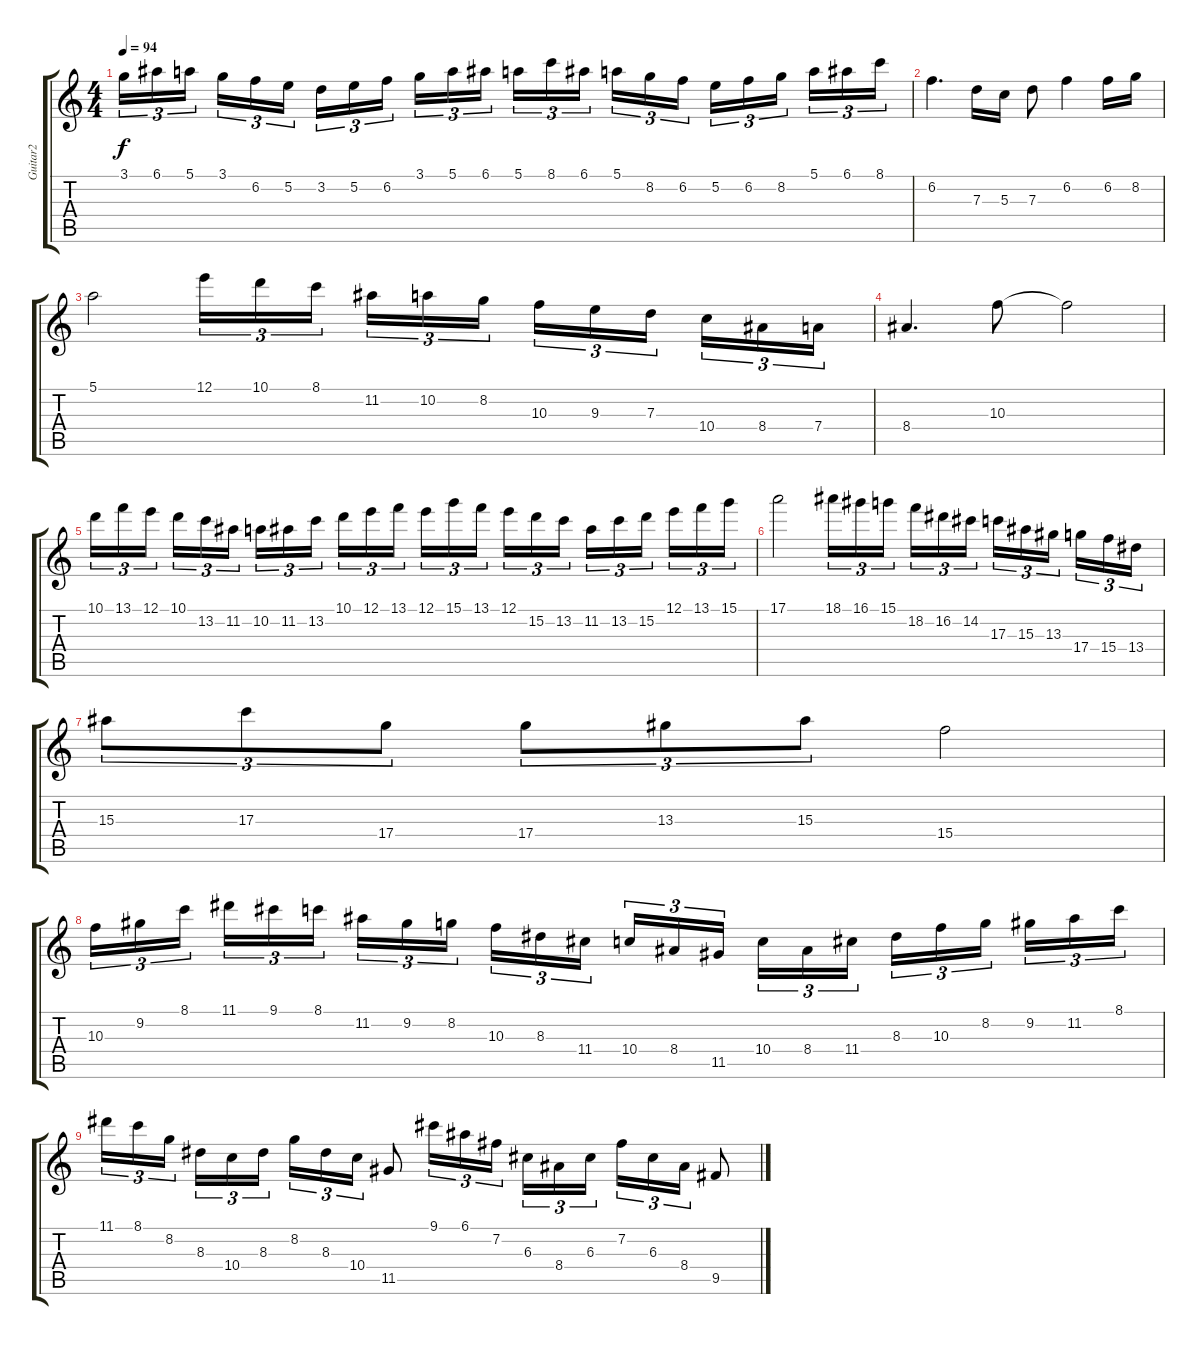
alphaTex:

\track ("Guitar2" "Guitar2") {instrument overdrivenguitar}
\staff {score tabs}
\tuning (E4 B3 G3 D3 A2 E2) {hide}
\ts (4 4)
\tempo 94
\clef g2
\ks c
3.1.16{tu (3 2) dy f} 6.1.16{tu (3 2)} 5.1.16{tu (3 2) beam splitsecondary} 3.1.16{tu (3 2)} 6.2.16{tu (3 2)} 5.2.16{tu (3 2)} 3.2.16{tu (3 2)} 5.2.16{tu (3 2)} 6.2.16{tu (3 2) beam splitsecondary} 3.1.16{tu (3 2)} 5.1.16{tu (3 2)} 6.1.16{tu (3 2)} 5.1.16{tu (3 2)} 8.1.16{tu (3 2)} 6.1.16{tu (3 2) beam splitsecondary} 5.1.16{tu (3 2)} 8.2.16{tu (3 2)} 6.2.16{tu (3 2)} 5.2.16{tu (3 2)} 6.2.16{tu (3 2)} 8.2.16{tu (3 2) beam splitsecondary} 5.1.16{tu (3 2)} 6.1.16{tu (3 2)} 8.1.16{tu (3 2)} |
6.2.4{d} 7.3.16 5.3.16 7.3.8 6.2.4 6.2.16 8.2.16 |
5.1.2 12.1.16{tu (3 2)} 10.1.16{tu (3 2)} 8.1.16{tu (3 2) beam splitsecondary} 11.2.16{tu (3 2)} 10.2.16{tu (3 2)} 8.2.16{tu (3 2)} 10.3.16{tu (3 2)} 9.3.16{tu (3 2)} 7.3.16{tu (3 2) beam splitsecondary} 10.4.16{tu (3 2)} 8.4.16{tu (3 2)} 7.4.16{tu (3 2)} |
8.4.4{d} 10.3.8 10.3{t}.2 |
10.1.16{tu (3 2)} 13.1.16{tu (3 2)} 12.1.16{tu (3 2) beam splitsecondary} 10.1.16{tu (3 2)} 13.2.16{tu (3 2)} 11.2.16{tu (3 2)} 10.2.16{tu (3 2)} 11.2.16{tu (3 2)} 13.2.16{tu (3 2) beam splitsecondary} 10.1.16{tu (3 2)} 12.1.16{tu (3 2)} 13.1.16{tu (3 2)} 12.1.16{tu (3 2)} 15.1.16{tu (3 2)} 13.1.16{tu (3 2) beam splitsecondary} 12.1.16{tu (3 2)} 15.2.16{tu (3 2)} 13.2.16{tu (3 2)} 11.2.16{tu (3 2)} 13.2.16{tu (3 2)} 15.2.16{tu (3 2) beam splitsecondary} 12.1.16{tu (3 2)} 13.1.16{tu (3 2)} 15.1.16{tu (3 2)} |
17.1.2 18.1.16{tu (3 2)} 16.1.16{tu (3 2)} 15.1.16{tu (3 2) beam splitsecondary} 18.2.16{tu (3 2)} 16.2.16{tu (3 2)} 14.2.16{tu (3 2)} 17.3.16{tu (3 2)} 15.3.16{tu (3 2)} 13.3.16{tu (3 2) beam splitsecondary} 17.4.16{tu (3 2)} 15.4.16{tu (3 2)} 13.4.16{tu (3 2)} |
15.3.8{tu (3 2)} 17.3.8{tu (3 2)} 17.4.8{tu (3 2)} 17.4.8{tu (3 2)} 13.3.8{tu (3 2)} 15.3.8{tu (3 2)} 15.4.2 |
10.3.16{tu (3 2)} 9.2.16{tu (3 2)} 8.1.16{tu (3 2) beam splitsecondary} 11.1.16{tu (3 2)} 9.1.16{tu (3 2)} 8.1.16{tu (3 2)} 11.2.16{tu (3 2)} 9.2.16{tu (3 2)} 8.2.16{tu (3 2) beam splitsecondary} 10.3.16{tu (3 2)} 8.3.16{tu (3 2)} 11.4.16{tu (3 2)} 10.4.16{tu (3 2)} 8.4.16{tu (3 2)} 11.5.16{tu (3 2) beam splitsecondary} 10.4.16{tu (3 2)} 8.4.16{tu (3 2)} 11.4.16{tu (3 2)} 8.3.16{tu (3 2)} 10.3.16{tu (3 2)} 8.2.16{tu (3 2) beam splitsecondary} 9.2.16{tu (3 2)} 11.2.16{tu (3 2)} 8.1.16{tu (3 2)} |
11.1.16{tu (3 2)} 8.1.16{tu (3 2)} 8.2.16{tu (3 2) beam splitsecondary} 8.3.16{tu (3 2)} 10.4.16{tu (3 2)} 8.3.16{tu (3 2)} 8.2.16{tu (3 2)} 8.3.16{tu (3 2)} 10.4.16{tu (3 2)} 11.5.8 9.1.16{tu (3 2)} 6.1.16{tu (3 2)} 7.2.16{tu (3 2) beam splitsecondary} 6.3.16{tu (3 2)} 8.4.16{tu (3 2)} 6.3.16{tu (3 2)} 7.2.16{tu (3 2)} 6.3.16{tu (3 2)} 8.4.16{tu (3 2)} 9.5.8
